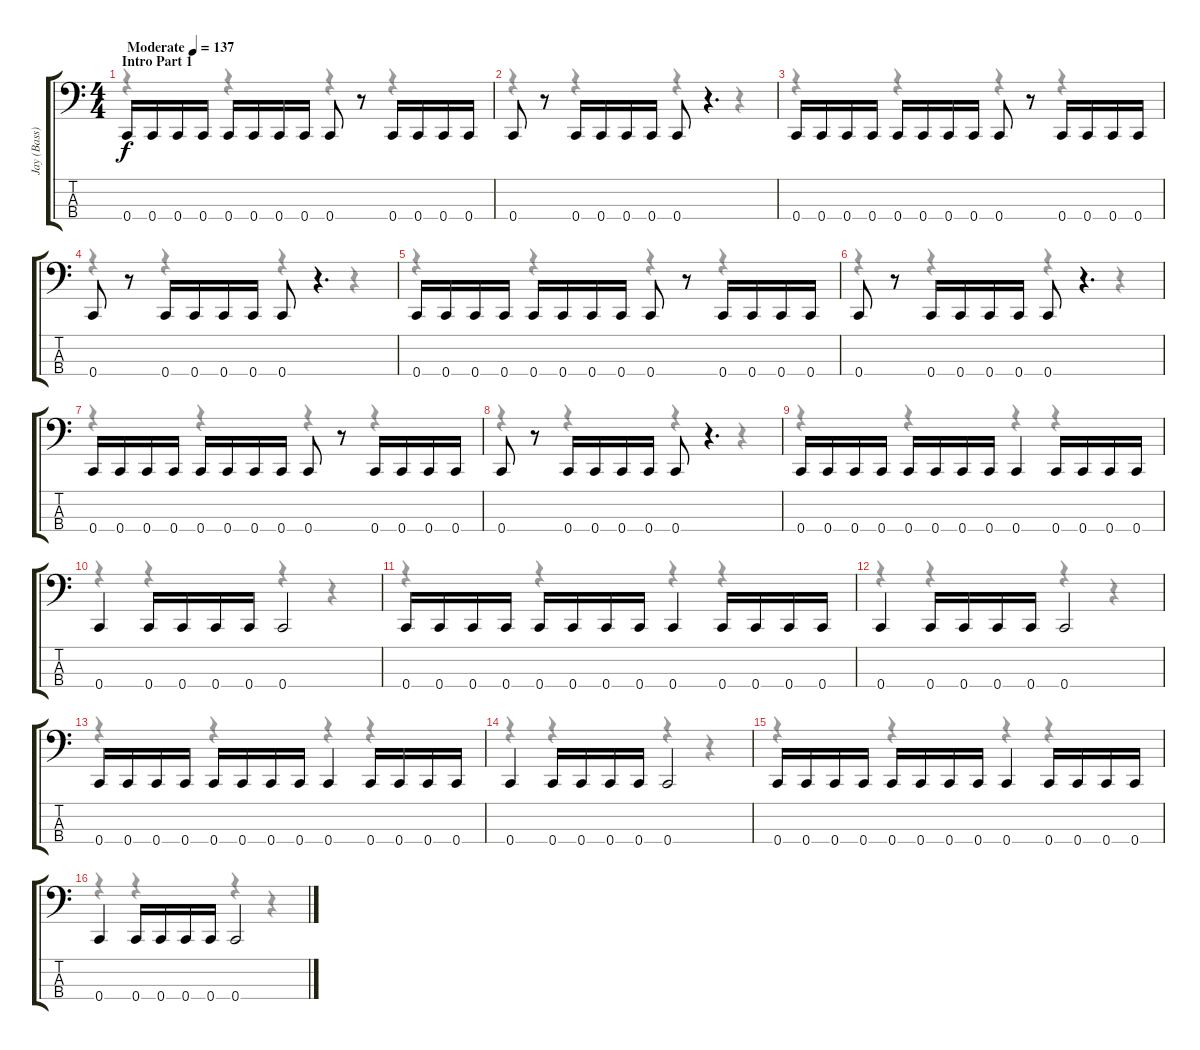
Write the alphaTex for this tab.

\track ("Jay (Bass)" "Jay (Bass)") {instrument electricbasspick}
\staff {score tabs}
\tuning (F2 C2 G1 C1) {hide}
\voice
\ts (4 4)
\section ("" "Intro Part 1")
\tempo (137 "Moderate")
\clef f4
\ks c
0.4.16{dy f instrument electricbasspick} 0.4.16 0.4.16 0.4.16 0.4.16 0.4.16 0.4.16 0.4.16 0.4.8 r.8 0.4.16 0.4.16 0.4.16 0.4.16 |
0.4.8 r.8 0.4.16 0.4.16 0.4.16 0.4.16 0.4.8 r.4{d} |
0.4.16 0.4.16 0.4.16 0.4.16 0.4.16 0.4.16 0.4.16 0.4.16 0.4.8 r.8 0.4.16 0.4.16 0.4.16 0.4.16 |
0.4.8 r.8 0.4.16 0.4.16 0.4.16 0.4.16 0.4.8 r.4{d} |
0.4.16 0.4.16 0.4.16 0.4.16 0.4.16 0.4.16 0.4.16 0.4.16 0.4.8 r.8 0.4.16 0.4.16 0.4.16 0.4.16 |
0.4.8 r.8 0.4.16 0.4.16 0.4.16 0.4.16 0.4.8 r.4{d} |
0.4.16 0.4.16 0.4.16 0.4.16 0.4.16 0.4.16 0.4.16 0.4.16 0.4.8 r.8 0.4.16 0.4.16 0.4.16 0.4.16 |
0.4.8 r.8 0.4.16 0.4.16 0.4.16 0.4.16 0.4.8 r.4{d} |
0.4.16 0.4.16 0.4.16 0.4.16 0.4.16 0.4.16 0.4.16 0.4.16 0.4.4 0.4.16 0.4.16 0.4.16 0.4.16 |
0.4.4 0.4.16 0.4.16 0.4.16 0.4.16 0.4.2 |
0.4.16 0.4.16 0.4.16 0.4.16 0.4.16 0.4.16 0.4.16 0.4.16 0.4.4 0.4.16 0.4.16 0.4.16 0.4.16 |
0.4.4 0.4.16 0.4.16 0.4.16 0.4.16 0.4.2 |
0.4.16 0.4.16 0.4.16 0.4.16 0.4.16 0.4.16 0.4.16 0.4.16 0.4.4 0.4.16 0.4.16 0.4.16 0.4.16 |
0.4.4 0.4.16 0.4.16 0.4.16 0.4.16 0.4.2 |
0.4.16 0.4.16 0.4.16 0.4.16 0.4.16 0.4.16 0.4.16 0.4.16 0.4.4 0.4.16 0.4.16 0.4.16 0.4.16 |
0.4.4 0.4.16 0.4.16 0.4.16 0.4.16 0.4.2
\voice
\clef f4
\ottava regular
\simile none
\ks c
r.4{dy f} r.4 r.4 r.4 |
r.4 r.4 r.4 r.4 |
r.4 r.4 r.4 r.4 |
r.4 r.4 r.4 r.4 |
r.4 r.4 r.4 r.4 |
r.4 r.4 r.4 r.4 |
r.4 r.4 r.4 r.4 |
r.4 r.4 r.4 r.4 |
r.4 r.4 r.4 r.4 |
r.4 r.4 r.4 r.4 |
r.4 r.4 r.4 r.4 |
r.4 r.4 r.4 r.4 |
r.4 r.4 r.4 r.4 |
r.4 r.4 r.4 r.4 |
r.4 r.4 r.4 r.4 |
r.4 r.4 r.4 r.4
